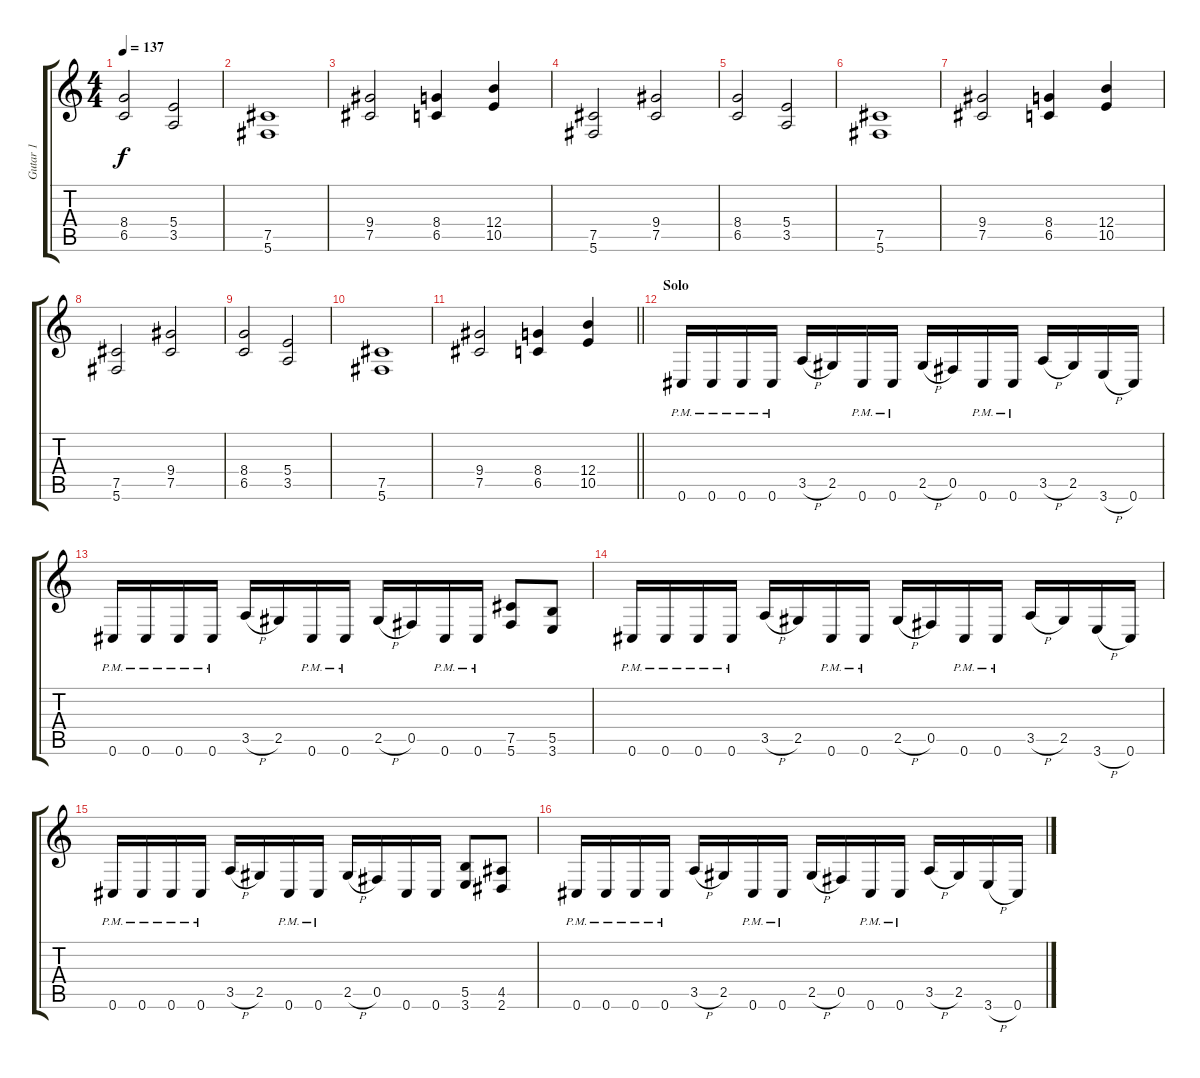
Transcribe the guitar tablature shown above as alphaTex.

\track ("Gutar 1" "Gutar 1") {instrument overdrivenguitar}
\staff {score tabs}
\tuning (Db4 Ab3 E3 B2 Gb2 Db2) {hide}
\ts (4 4)
\tempo 137
\clef g2
\ks c
(8.4 6.5).2{dy f} (5.4 3.5).2 |
(7.5 5.6).1 |
(9.4 7.5).2 (8.4 6.5).4 (12.4 10.5).4 |
(7.5 5.6).2 (9.4 7.5).2 |
(8.4 6.5).2 (5.4 3.5).2 |
(7.5 5.6).1 |
(9.4 7.5).2 (8.4 6.5).4 (12.4 10.5).4 |
(7.5 5.6).2 (9.4 7.5).2 |
(8.4 6.5).2 (5.4 3.5).2 |
(7.5 5.6).1 |
\barLineRight lightlight
(9.4 7.5).2 (8.4 6.5).4 (12.4 10.5).4 |
\section ("" "Solo")
0.6{pm}.16{volume 8} 0.6{pm}.16 0.6{pm}.16 0.6{pm}.16 3.5{h}.16 2.5.16 0.6{pm}.16 0.6{pm}.16 2.5{h}.16 0.5.16 0.6{pm}.16 0.6{pm}.16 3.5{h}.16 2.5.16 3.6{h}.16 0.6.16 |
0.6{pm}.16 0.6{pm}.16 0.6{pm}.16 0.6{pm}.16 3.5{h}.16 2.5.16 0.6{pm}.16 0.6{pm}.16 2.5{h}.16 0.5.16 0.6{pm}.16 0.6{pm}.16 (7.5 5.6).8 (5.5 3.6).8 |
0.6{pm}.16 0.6{pm}.16 0.6{pm}.16 0.6{pm}.16 3.5{h}.16 2.5.16 0.6{pm}.16 0.6{pm}.16 2.5{h}.16 0.5.16 0.6{pm}.16 0.6{pm}.16 3.5{h}.16 2.5.16 3.6{h}.16 0.6.16 |
0.6{pm}.16 0.6{pm}.16 0.6{pm}.16 0.6{pm}.16 3.5{h}.16 2.5.16 0.6{pm}.16 0.6{pm}.16 2.5{h}.16 0.5.16 0.6.16 0.6.16 (5.5 3.6).8 (4.5 2.6).8 |
0.6{pm}.16 0.6{pm}.16 0.6{pm}.16 0.6{pm}.16 3.5{h}.16 2.5.16 0.6{pm}.16 0.6{pm}.16 2.5{h}.16 0.5.16 0.6{pm}.16 0.6{pm}.16 3.5{h}.16 2.5.16 3.6{h}.16 0.6.16
